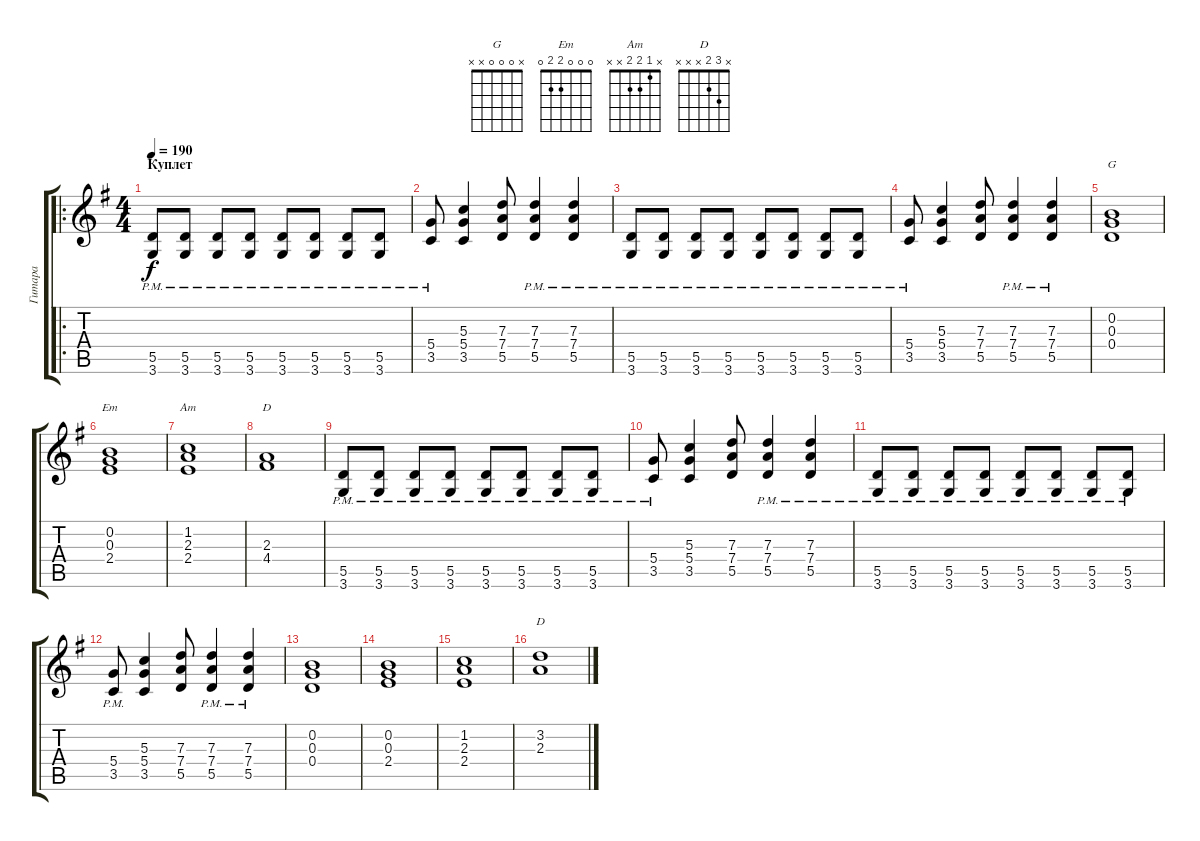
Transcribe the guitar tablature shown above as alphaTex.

\track ("Гитара" "Гитара") {instrument overdrivenguitar}
\staff {score tabs}
\tuning (E4 B3 G3 D3 A2 E2) {hide}
\chord ("G" x 0 0 0 x x)
\chord ("Em" 0 0 0 2 2 0)
\chord ("Am" x 1 2 2 x x)
\chord ("D" 2 3 2 0 x x) {barre 2}
\chord ("D" x 3 2 x x x)
\ro
\ts (4 4)
\section ("" "Куплет")
\tempo 190
\clef g2
\ks g
(5.5{pm} 3.6{pm}).8{dy f} (5.5{pm} 3.6{pm}).8 (5.5{pm} 3.6{pm}).8 (5.5{pm} 3.6{pm}).8 (5.5{pm} 3.6{pm}).8 (5.5{pm} 3.6{pm}).8 (5.5{pm} 3.6{pm}).8 (5.5{pm} 3.6{pm}).8 |
(5.4{pm} 3.5{pm}).8 (5.3 5.4 3.5).4 (7.3 7.4 5.5).8 (7.3{pm} 7.4{pm} 5.5{pm}).4 (7.3 7.4{pm} 5.5{pm}).4 |
(5.5{pm} 3.6{pm}).8 (5.5{pm} 3.6{pm}).8 (5.5{pm} 3.6{pm}).8 (5.5{pm} 3.6{pm}).8 (5.5{pm} 3.6{pm}).8 (5.5{pm} 3.6{pm}).8 (5.5{pm} 3.6{pm}).8 (5.5{pm} 3.6{pm}).8 |
(5.4{pm} 3.5{pm}).8 (5.3 5.4 3.5).4 (7.3 7.4 5.5).8 (7.3{pm} 7.4{pm} 5.5{pm}).4 (7.3 7.4{pm} 5.5{pm}).4 |
(0.2 0.3 0.4).1{ch "G"} |
(0.2 0.3 2.4).1{ch "Em"} |
(1.2 2.3 2.4).1{ch "Am"} |
(2.3 4.4).1{ch "D"} |
(5.5{pm} 3.6{pm}).8 (5.5{pm} 3.6{pm}).8 (5.5{pm} 3.6{pm}).8 (5.5{pm} 3.6{pm}).8 (5.5{pm} 3.6{pm}).8 (5.5{pm} 3.6{pm}).8 (5.5{pm} 3.6{pm}).8 (5.5{pm} 3.6{pm}).8 |
(5.4{pm} 3.5{pm}).8 (5.3 5.4 3.5).4 (7.3 7.4 5.5).8 (7.3{pm} 7.4{pm} 5.5{pm}).4 (7.3 7.4{pm} 5.5{pm}).4 |
(5.5{pm} 3.6{pm}).8 (5.5{pm} 3.6{pm}).8 (5.5{pm} 3.6{pm}).8 (5.5{pm} 3.6{pm}).8 (5.5{pm} 3.6{pm}).8 (5.5{pm} 3.6{pm}).8 (5.5{pm} 3.6{pm}).8 (5.5{pm} 3.6{pm}).8 |
(5.4{pm} 3.5{pm}).8 (5.3 5.4 3.5).4 (7.3 7.4 5.5).8 (7.3{pm} 7.4{pm} 5.5{pm}).4 (7.3 7.4{pm} 5.5{pm}).4 |
(0.2 0.3 0.4).1 |
(0.2 0.3 2.4).1 |
(1.2 2.3 2.4).1 |
(3.2 2.3).1{ch "D"}
